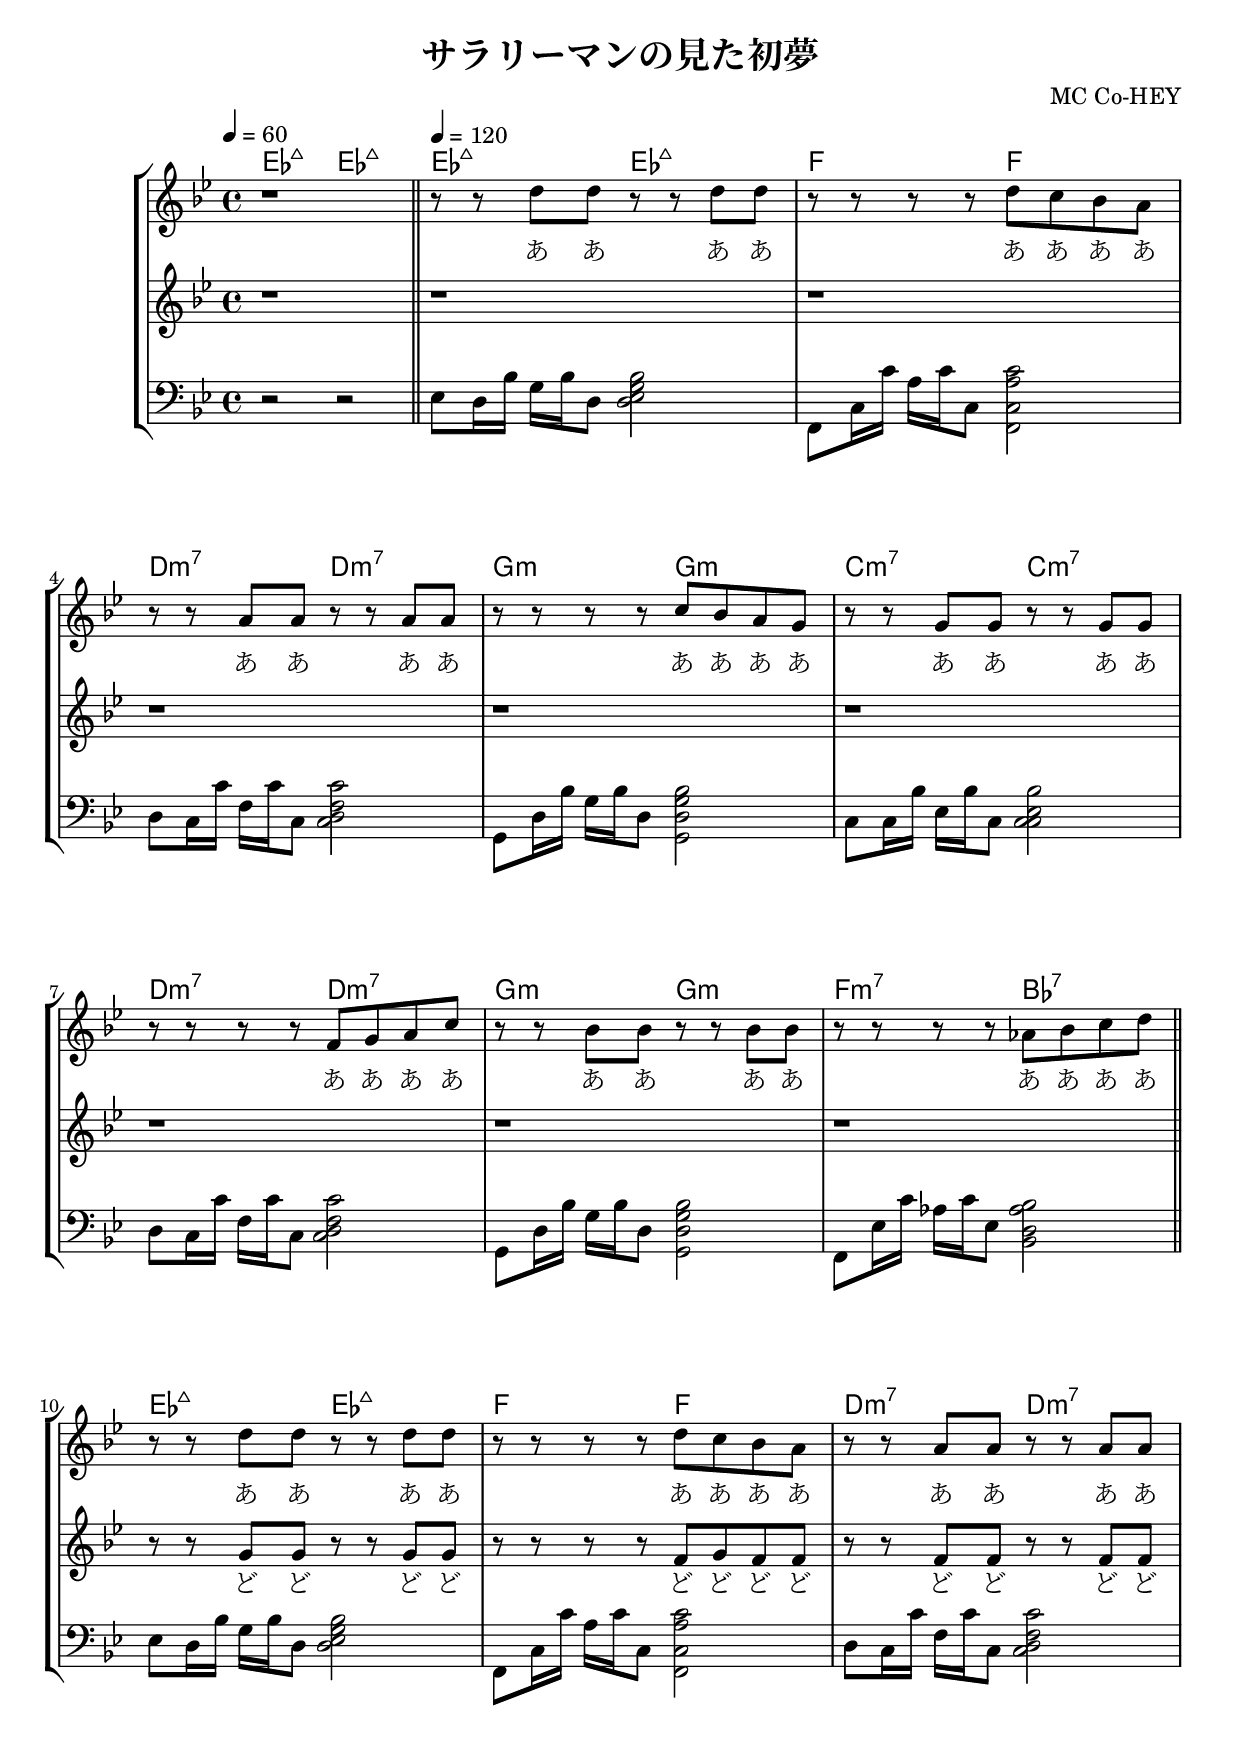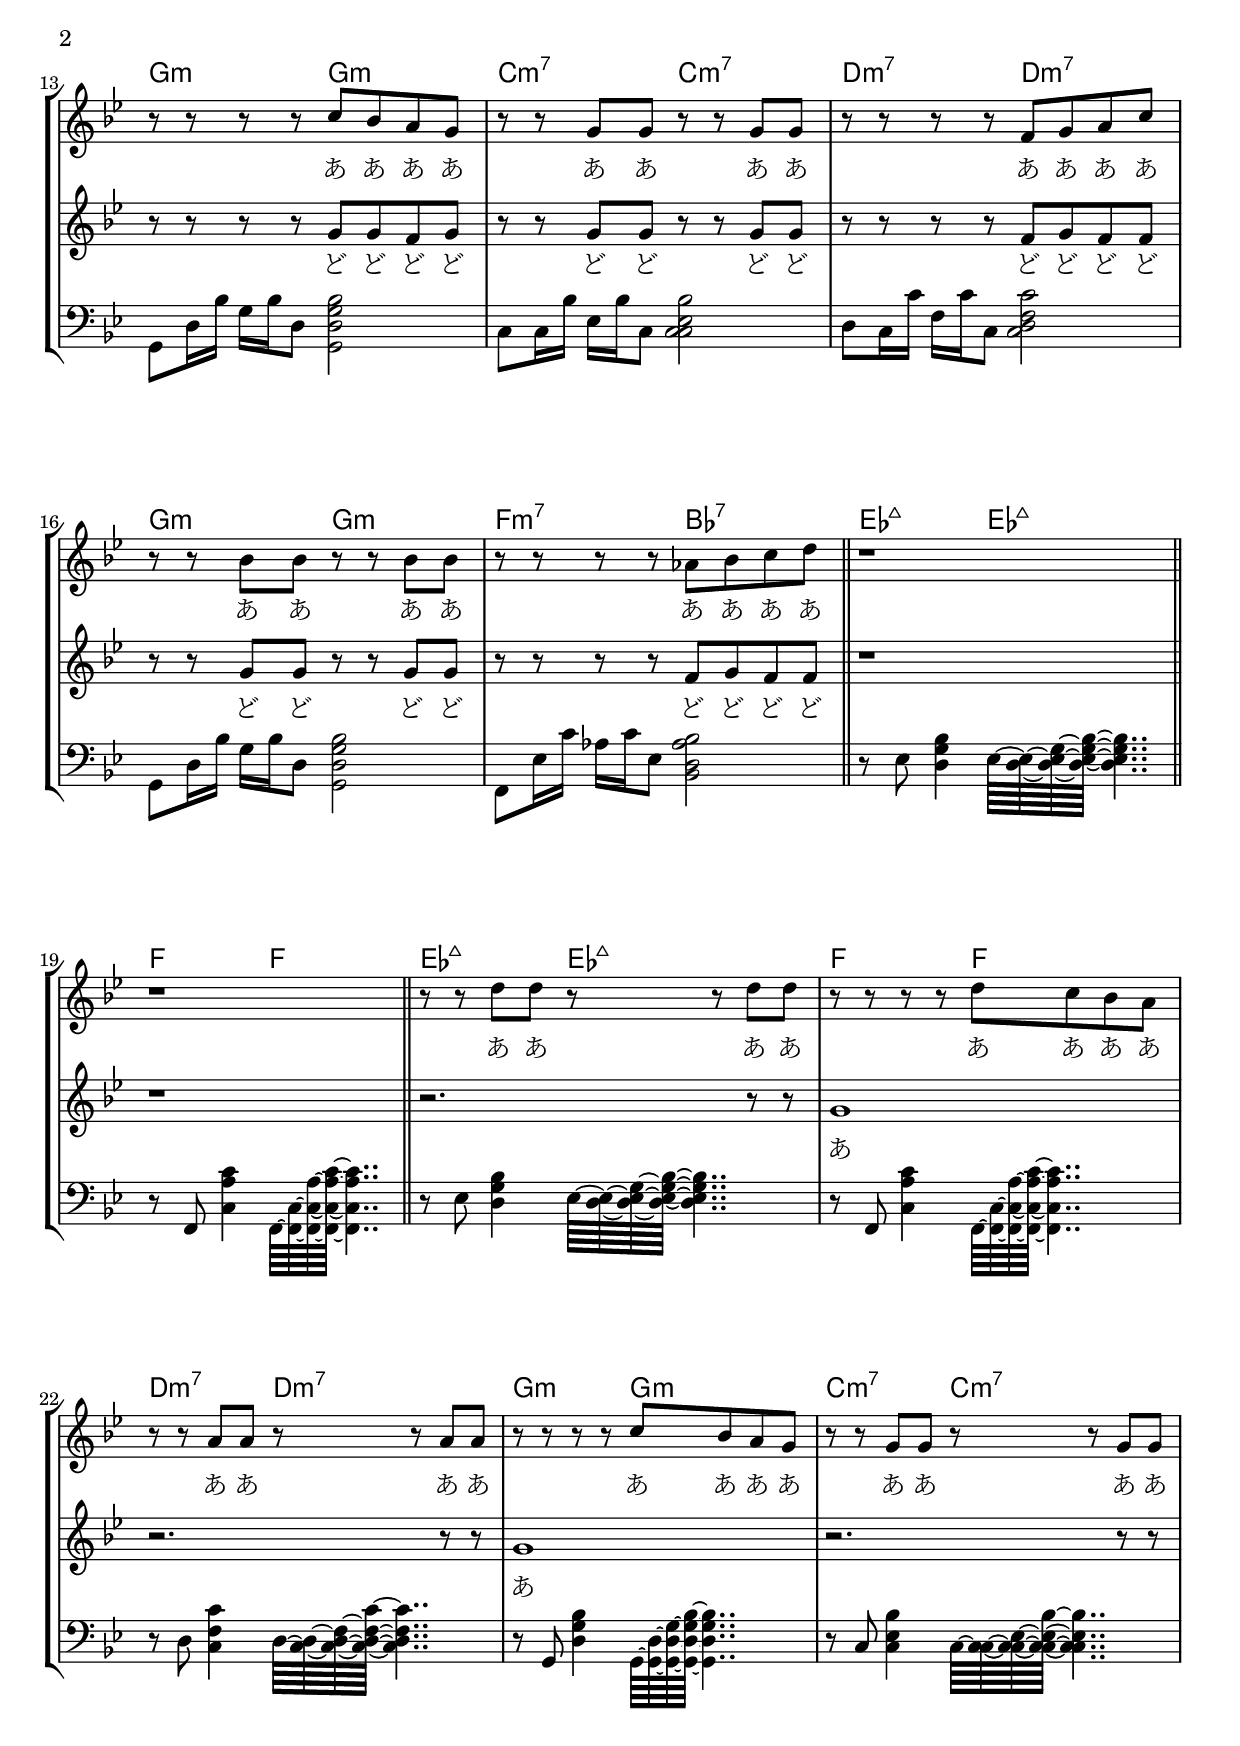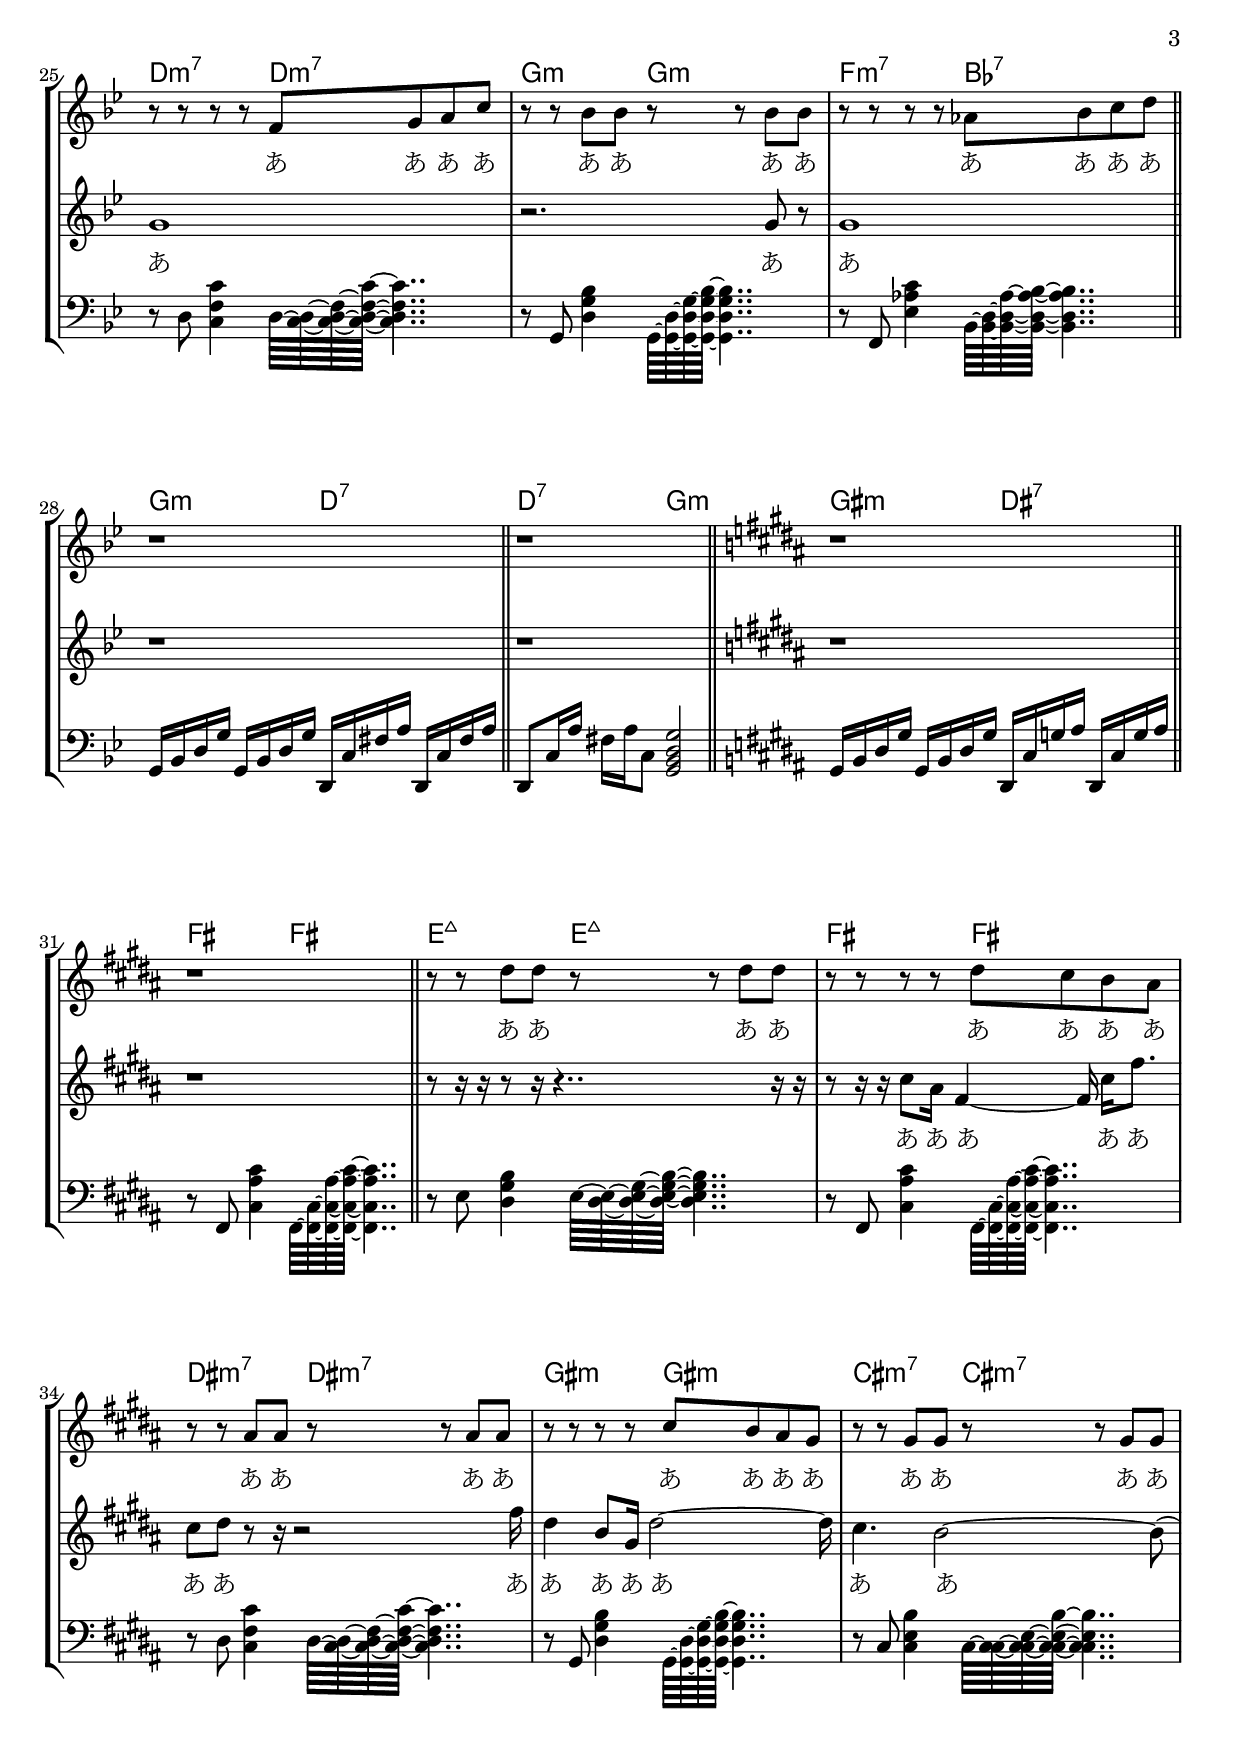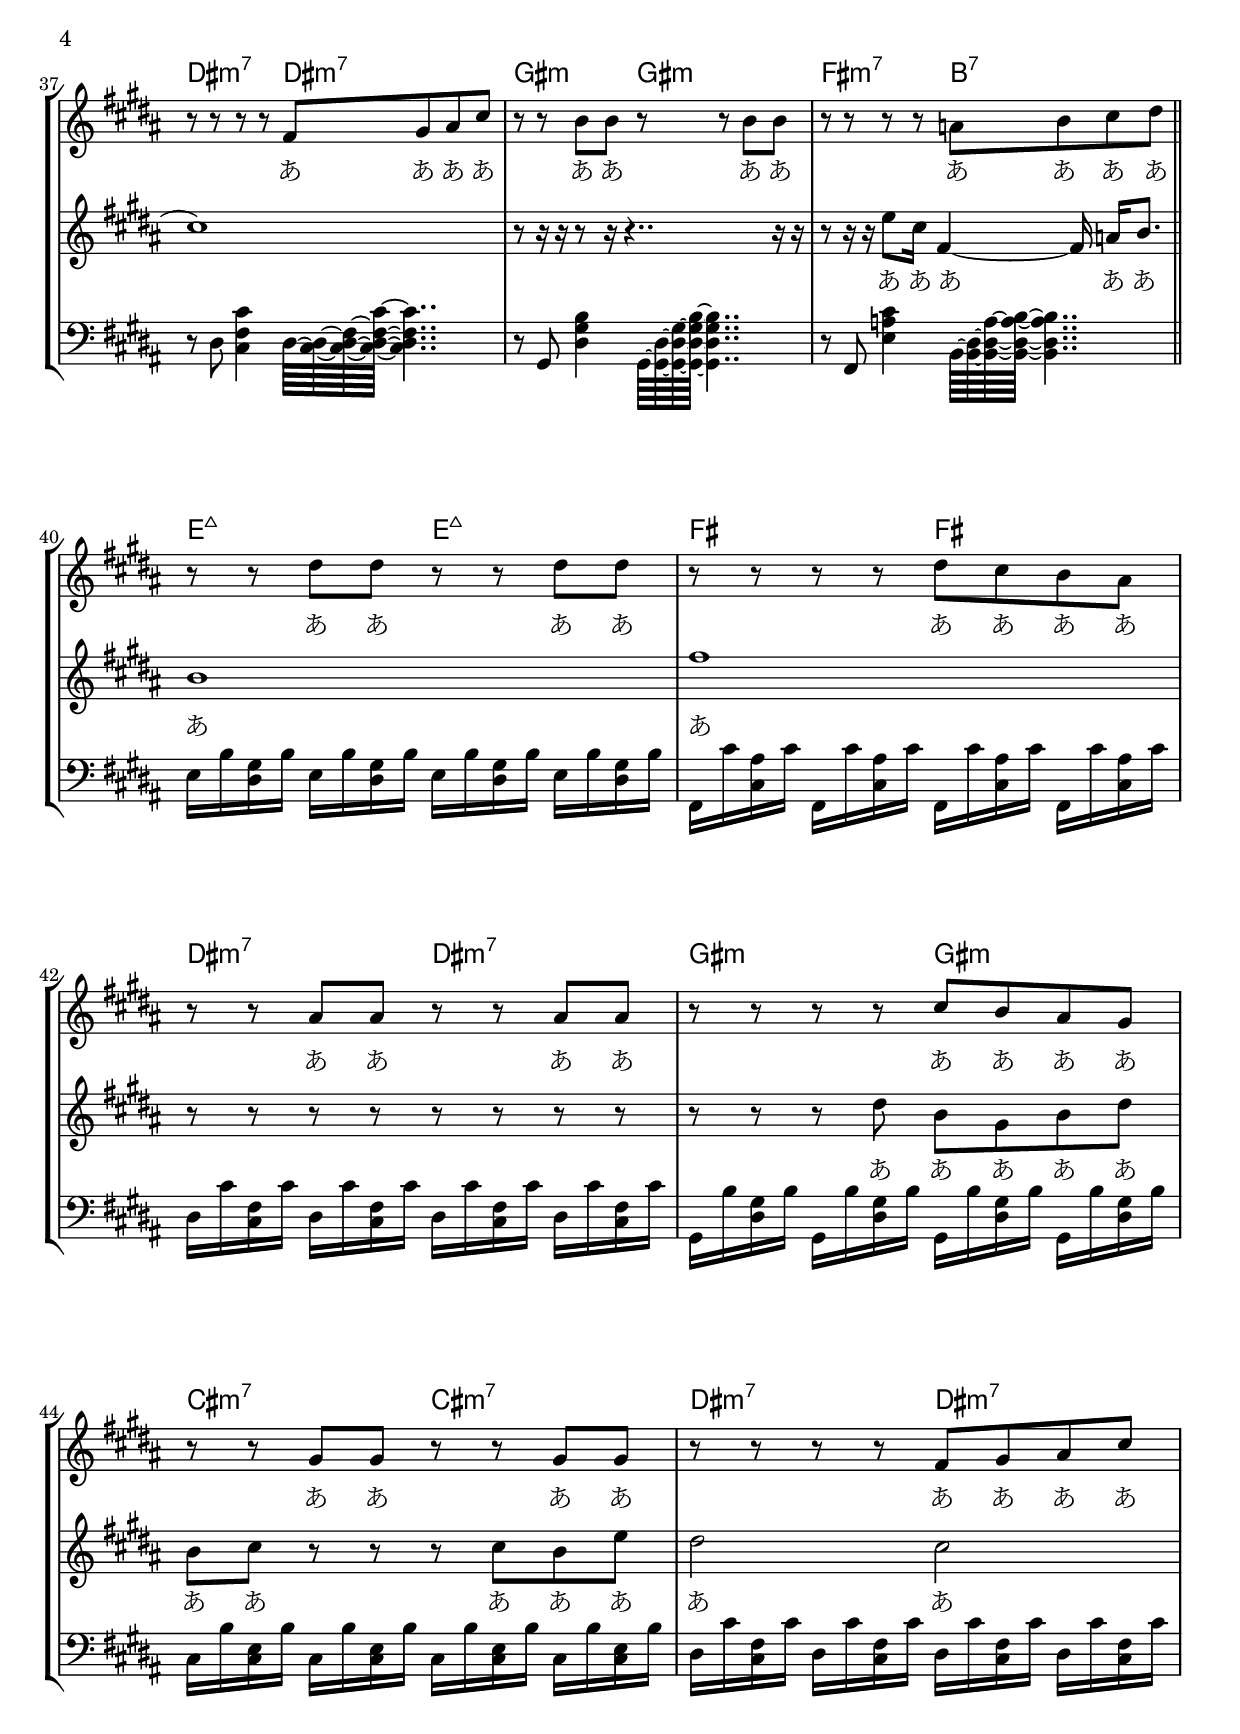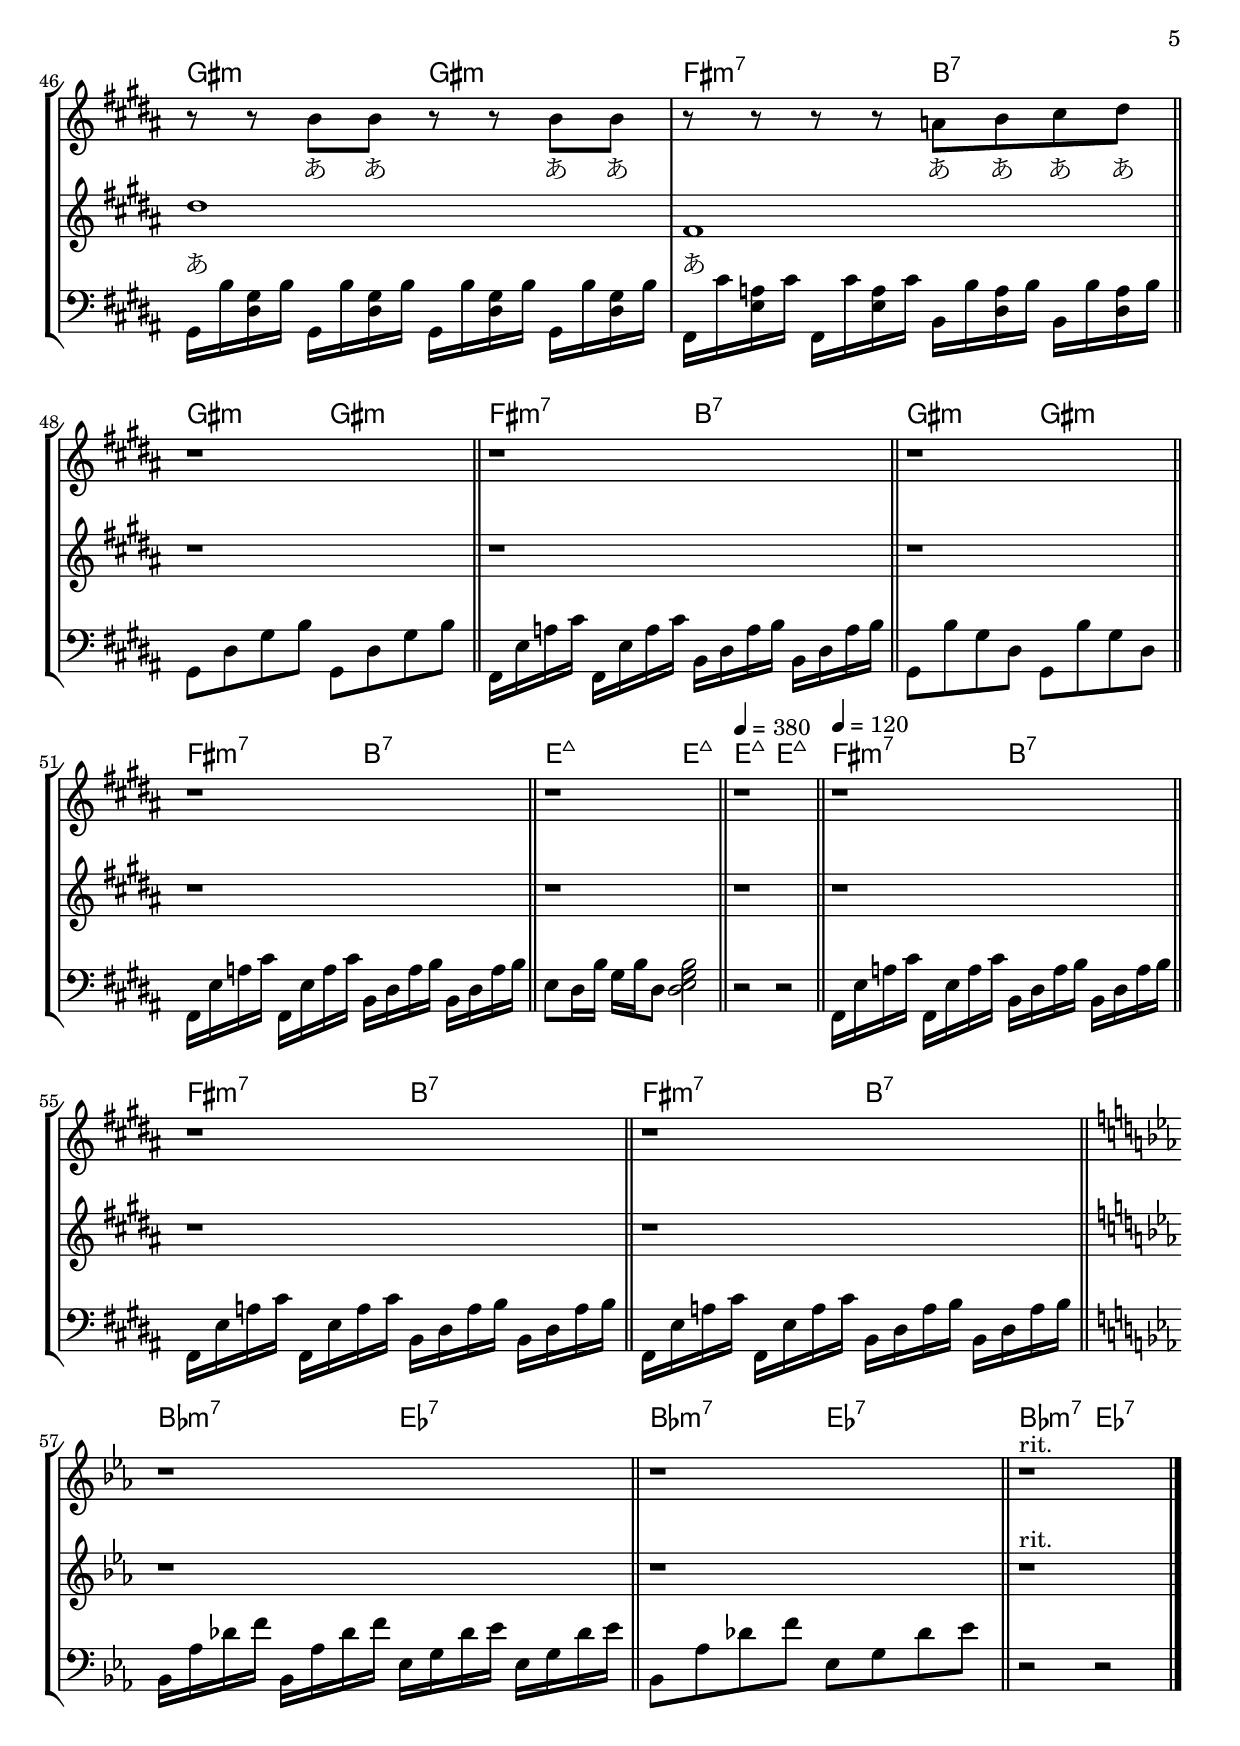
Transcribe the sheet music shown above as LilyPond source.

\version "2.12.1"

\header {
	title = \markup {サラリーマンの見た初夢}
	composer = \markup \center-column {"MC Co-HEY"}
}

harmony = \chordmode {
	es2:maj7 es:maj7 

	es:maj7 es:maj7 f f d:min7 d:min7 g:m g:m c:min7 c:min7 d:min7 d:min7 g:m g:m f:min7 bes:7 

	es:maj7 es:maj7 f f d:min7 d:min7 g:m g:m c:min7 c:min7 d:min7 d:min7 g:m g:m f:min7 bes:7 

	es:maj7 es:maj7 

	f f 

	es:maj7 es:maj7 f f d:min7 d:min7 g:m g:m c:min7 c:min7 d:min7 d:min7 g:m g:m f:min7 bes:7 

	g:m d:7 

	d:7 g:m 

	gis:m dis:7 

	fis fis 

	e:maj7 e:maj7 fis fis dis:min7 dis:min7 gis:m gis:m cis:min7 cis:min7 dis:min7 dis:min7 gis:m gis:m fis:min7 b:7 

	e:maj7 e:maj7 fis fis dis:min7 dis:min7 gis:m gis:m cis:min7 cis:min7 dis:min7 dis:min7 gis:m gis:m fis:min7 b:7 

	gis:m gis:m 

	fis:min7 b:7 

	gis:m gis:m 

	fis:min7 b:7 

	e:maj7 e:maj7 

	e:maj7 e:maj7 

	fis:min7 b:7 

	fis:min7 b:7 

	fis:min7 b:7 

	bes:min7 es:7 

	bes:min7 es:7 

	bes:min7 es:7 
}

melody = {
	\key bes \major
	\tempo 4 = 60
	r1   
	\set Staff.midiInstrument = #"Telephone Ring"
		\tempo 4 = 120
r8  r8  d''8  d''8  r8  r8  d''8  d''8 
	r8  r8  r8  r8  d''8  c''8  bes'8  a'8 
	r8  r8  a'8  a'8  r8  r8  a'8  a'8 
	r8  r8  r8  r8  c''8  bes'8  a'8  g'8 
	r8  r8  g'8  g'8  r8  r8  g'8  g'8 
	r8  r8  r8  r8  f'8  g'8  a'8  c''8 
	r8  r8  bes'8  bes'8  r8  r8  bes'8  bes'8 
	r8  r8  r8  r8  as'8  bes'8  c''8  d''8
	\set Staff.midiInstrument = #"Telephone Ring"
	r8  r8  d''8  d''8  r8  r8  d''8  d''8 
	r8  r8  r8  r8  d''8  c''8  bes'8  a'8 
	r8  r8  a'8  a'8  r8  r8  a'8  a'8 
	r8  r8  r8  r8  c''8  bes'8  a'8  g'8 
	r8  r8  g'8  g'8  r8  r8  g'8  g'8 
	r8  r8  r8  r8  f'8  g'8  a'8  c''8 
	r8  r8  bes'8  bes'8  r8  r8  bes'8  bes'8 
	r8  r8  r8  r8  as'8  bes'8  c''8  d''8
	r1   
	r1   
	\set Staff.midiInstrument = #"Telephone Ring"
	r8  r8  d''8  d''8  r8  r8  d''8  d''8 
	r8  r8  r8  r8  d''8  c''8  bes'8  a'8 
	r8  r8  a'8  a'8  r8  r8  a'8  a'8 
	r8  r8  r8  r8  c''8  bes'8  a'8  g'8 
	r8  r8  g'8  g'8  r8  r8  g'8  g'8 
	r8  r8  r8  r8  f'8  g'8  a'8  c''8 
	r8  r8  bes'8  bes'8  r8  r8  bes'8  bes'8 
	r8  r8  r8  r8  as'8  bes'8  c''8  d''8
	r1   
	r1   
	\key b \major
	r1   
	r1   
	\set Staff.midiInstrument = #"Telephone Ring"
	r8  r8  dis''8  dis''8  r8  r8  dis''8  dis''8 
	r8  r8  r8  r8  dis''8  cis''8  b'8  ais'8 
	r8  r8  ais'8  ais'8  r8  r8  ais'8  ais'8 
	r8  r8  r8  r8  cis''8  b'8  ais'8  gis'8 
	r8  r8  gis'8  gis'8  r8  r8  gis'8  gis'8 
	r8  r8  r8  r8  fis'8  gis'8  ais'8  cis''8 
	r8  r8  b'8  b'8  r8  r8  b'8  b'8 
	r8  r8  r8  r8  a'8  b'8  cis''8  dis''8
	\set Staff.midiInstrument = #"Telephone Ring"
	r8  r8  dis''8  dis''8  r8  r8  dis''8  dis''8 
	r8  r8  r8  r8  dis''8  cis''8  b'8  ais'8 
	r8  r8  ais'8  ais'8  r8  r8  ais'8  ais'8 
	r8  r8  r8  r8  cis''8  b'8  ais'8  gis'8 
	r8  r8  gis'8  gis'8  r8  r8  gis'8  gis'8 
	r8  r8  r8  r8  fis'8  gis'8  ais'8  cis''8 
	r8  r8  b'8  b'8  r8  r8  b'8  b'8 
	r8  r8  r8  r8  a'8  b'8  cis''8  dis''8
	r1   
	r1   
	r1   
	r1   
	r1   
	\tempo 4 = 380
	r1   
	\tempo 4 = 120
	r1   
	r1   
	r1   
	\key es \major
	r1   
	r1   
	r1^"rit." \bar "|."
}

words = \lyricmode {
	
	あ  あ  あ  あ  あ  あ  あ  あ  あ  あ  あ  あ  あ  あ  あ  あ  あ  あ  あ  あ  あ  あ  あ  あ  あ  あ  あ  あ  あ  あ  あ  あ  
	あ  あ  あ  あ  あ  あ  あ  あ  あ  あ  あ  あ  あ  あ  あ  あ  あ  あ  あ  あ  あ  あ  あ  あ  あ  あ  あ  あ  あ  あ  あ  あ  
	
	
	あ  あ  あ  あ  あ  あ  あ  あ  あ  あ  あ  あ  あ  あ  あ  あ  あ  あ  あ  あ  あ  あ  あ  あ  あ  あ  あ  あ  あ  あ  あ  あ  
	
	
	
	
	あ  あ  あ  あ  あ  あ  あ  あ  あ  あ  あ  あ  あ  あ  あ  あ  あ  あ  あ  あ  あ  あ  あ  あ  あ  あ  あ  あ  あ  あ  あ  あ  
	あ  あ  あ  あ  あ  あ  あ  あ  あ  あ  あ  あ  あ  あ  あ  あ  あ  あ  あ  あ  あ  あ  あ  あ  あ  あ  あ  あ  あ  あ  あ  あ  
	
	
	
	
	
	
	
	
	
	
	
	
}

secondmelody = {
	\key bes \major
	\tempo 4 = 60
	r1   
	\tempo 4 = 120
	r1 | r1 | r1 | r1 | r1 | r1 | r1 | r1   
	\set Staff.midiInstrument = #"Melodic Tom"
	r8  r8  g'8  g'8  r8  r8  g'8  g'8 
	r8  r8  r8  r8  f'8  g'8  f'8  f'8 
	r8  r8  f'8  f'8  r8  r8  f'8  f'8 
	r8  r8  r8  r8  g'8  g'8  f'8  g'8 
	r8  r8  g'8  g'8  r8  r8  g'8  g'8 
	r8  r8  r8  r8  f'8  g'8  f'8  f'8 
	r8  r8  g'8  g'8  r8  r8  g'8  g'8 
	r8  r8  r8  r8  f'8  g'8  f'8  f'8
	r1   
	r1   
	\set Staff.midiInstrument = #"Agogo"
	r2.  r8  r8 
	g'1 
	r2.  r8  r8 
	g'1 
	r2.  r8  r8 
	g'1 
	r2.  g'8  r8 
	g'1
	r1   
	r1   
	\key b \major
	r1   
	r1   
	\set Staff.midiInstrument = #"Whistle"
	r8  r16  r16  r8  r16  r4..  r16  r16 
	r8  r16  r16  cis''8  ais'16  fis'4~fis'16  cis''16  fis''8. 
	cis''8  dis''8  r8  r16  r2  fis''16 
	dis''4  b'8  gis'16  dis''2~dis''16 
	cis''4.  b'2~b'8 
	(cis''1) 
	r8  r16  r16  r8  r16  r4..  r16  r16 
	r8  r16  r16  e''8  cis''16  fis'4~fis'16  a'16  b'8.
	\set Staff.midiInstrument = #"Whistle"
	b'1 
	fis''1 
	r8  r8  r8  r8  r8  r8  r8  r8 
	r8  r8  r8  dis''8  b'8  gis'8  b'8  dis''8 
	b'8  cis''8  r8  r8  r8  cis''8  b'8  e''8 
	dis''2  cis''2 
	dis''1 
	fis'1
	r1   
	r1   
	r1   
	r1   
	r1   
	\tempo 4 = 380
	r1   
	\tempo 4 = 120
	r1   
	r1   
	r1   
	\key es \major
	r1   
	r1   
	r1^"rit." \bar "|."
}

secondwords = \lyricmode {
	
	
	ど  ど  ど  ど  ど  ど  ど  ど  ど  ど  ど  ど  ど  ど  ど  ど  ど  ど  ど  ど  ど  ど  ど  ど  ど  ど  ど  ど  ど  ど  ど  ど  
	
	
	あ  あ  あ  あ  あ  
	
	
	
	
	あ  あ  あ  あ  あ  あ  あ  あ  あ  あ  あ  あ  あ  あ  あ  あ  あ  あ  あ  
	あ  あ  あ  あ  あ  あ  あ  あ  あ  あ  あ  あ  あ  あ  あ  あ  
	
	
	
	
	
	
	
	
	
	
	
	
}

tempochange = {
	\tempo 4 = 60
	r1 \bar "||"
	\tempo 4 = 120
	r1 | r1 | r1 | r1 | r1 | r1 | r1 | r1 \bar "||"
	\tempo 4 = 120
	r1 | r1 | r1 | r1 | r1 | r1 | r1 | r1 \bar "||"
	\tempo 4 = 120
	r1 \bar "||"
	\tempo 4 = 120
	r1 \bar "||"
	\tempo 4 = 120
	r1 | r1 | r1 | r1 | r1 | r1 | r1 | r1 \bar "||"
	\tempo 4 = 120
	r1 \bar "||"
	\tempo 4 = 120
	r1 \bar "||"
	\tempo 4 = 120
	r1 \bar "||"
	\tempo 4 = 120
	r1 \bar "||"
	\tempo 4 = 120
	r1 | r1 | r1 | r1 | r1 | r1 | r1 | r1 \bar "||"
	\tempo 4 = 120
	r1 | r1 | r1 | r1 | r1 | r1 | r1 | r1 \bar "||"
	\tempo 4 = 120
	r1 \bar "||"
	\tempo 4 = 120
	r1 \bar "||"
	\tempo 4 = 120
	r1 \bar "||"
	\tempo 4 = 120
	r1 \bar "||"
	\tempo 4 = 120
	r1 \bar "||"
	\tempo 4 = 380
	r1 \bar "||"
	\tempo 4 = 120
	r1 \bar "||"
	\tempo 4 = 120
	r1 \bar "||"
	\tempo 4 = 120
	r1 \bar "||"
	\tempo 4 = 120
	r1 \bar "||"
	\tempo 4 = 120
	r1 \bar "||"
	\tempo 4 = 120
	\tempo 4 = 90 r2 \tempo 4 = 80 r2 \bar "|."
}

mainacc = {
	\clef bass
	\set Staff.midiInstrument = #"Acoustic grand"
	\key bes \major
	\tempo 4 = 60
	r2
	r2
	\bar "||"

	\set Staff.midiInstrument = #"Taiko Drum"
	\tempo 4 = 120
	es8 d16 bes g bes d8
	<es d g bes>2
	f,8 c16 c' a c' c8
	<f, c a c'>2
	d8 c16 c' f c' c8
	<d c f c'>2
	g,8 d16 bes g bes d8
	<g, d g bes>2
	c8 c16 bes es bes c8
	<c c es bes>2
	d8 c16 c' f c' c8
	<d c f c'>2
	g,8 d16 bes g bes d8
	<g, d g bes>2
	f,8 es16 c' as c' es8
	<bes, d as bes>2
	\bar "||"

	\set Staff.midiInstrument = #"Taiko Drum"
	es8 d16 bes g bes d8
	<es d g bes>2
	f,8 c16 c' a c' c8
	<f, c a c'>2
	d8 c16 c' f c' c8
	<d c f c'>2
	g,8 d16 bes g bes d8
	<g, d g bes>2
	c8 c16 bes es bes c8
	<c c es bes>2
	d8 c16 c' f c' c8
	<d c f c'>2
	g,8 d16 bes g bes d8
	<g, d g bes>2
	f,8 es16 c' as c' es8
	<bes, d as bes>2
	\bar "||"

	\set Staff.midiInstrument = #"Taiko Drum"
	r8 es8 <d g bes>4
	es64~ <es~ d~> <es~ d~ g~> <es d g bes>~ <es d g bes>4..
	\bar "||"

	\set Staff.midiInstrument = #"Taiko Drum"
	r8 f,8 <c a c'>4
	f,64~ <f,~ c~> <f,~ c~ a~> <f, c a c'>~ <f, c a c'>4..
	\bar "||"

	\set Staff.midiInstrument = #"Taiko Drum"
	r8 es8 <d g bes>4
	es64~ <es~ d~> <es~ d~ g~> <es d g bes>~ <es d g bes>4..
	r8 f,8 <c a c'>4
	f,64~ <f,~ c~> <f,~ c~ a~> <f, c a c'>~ <f, c a c'>4..
	r8 d8 <c f c'>4
	d64~ <d~ c~> <d~ c~ f~> <d c f c'>~ <d c f c'>4..
	r8 g,8 <d g bes>4
	g,64~ <g,~ d~> <g,~ d~ g~> <g, d g bes>~ <g, d g bes>4..
	r8 c8 <c es bes>4
	c64~ <c~ c~> <c~ c~ es~> <c c es bes>~ <c c es bes>4..
	r8 d8 <c f c'>4
	d64~ <d~ c~> <d~ c~ f~> <d c f c'>~ <d c f c'>4..
	r8 g,8 <d g bes>4
	g,64~ <g,~ d~> <g,~ d~ g~> <g, d g bes>~ <g, d g bes>4..
	r8 f,8 <es as c'>4
	bes,64~ <bes,~ d~> <bes,~ d~ as~> <bes, d as bes>~ <bes, d as bes>4..
	\bar "||"

	\set Staff.midiInstrument = #"Taiko Drum"
	g,16 bes, d g g, bes, d g
	d,16 c fis a d, c fis a
	\bar "||"

	\set Staff.midiInstrument = #"Taiko Drum"
	d,8 c16 a fis a c8
	<g, bes, d g>2
	\bar "||"

	\set Staff.midiInstrument = #"Taiko Drum"
	\key b \major
	gis,16 b, dis gis gis, b, dis gis
	dis,16 cis g ais dis, cis g ais
	\bar "||"

	\set Staff.midiInstrument = #"Taiko Drum"
	r8 fis,8 <cis ais cis'>4
	fis,64~ <fis,~ cis~> <fis,~ cis~ ais~> <fis, cis ais cis'>~ <fis, cis ais cis'>4..
	\bar "||"

	\set Staff.midiInstrument = #"Taiko Drum"
	r8 e8 <dis gis b>4
	e64~ <e~ dis~> <e~ dis~ gis~> <e dis gis b>~ <e dis gis b>4..
	r8 fis,8 <cis ais cis'>4
	fis,64~ <fis,~ cis~> <fis,~ cis~ ais~> <fis, cis ais cis'>~ <fis, cis ais cis'>4..
	r8 dis8 <cis fis cis'>4
	dis64~ <dis~ cis~> <dis~ cis~ fis~> <dis cis fis cis'>~ <dis cis fis cis'>4..
	r8 gis,8 <dis gis b>4
	gis,64~ <gis,~ dis~> <gis,~ dis~ gis~> <gis, dis gis b>~ <gis, dis gis b>4..
	r8 cis8 <cis e b>4
	cis64~ <cis~ cis~> <cis~ cis~ e~> <cis cis e b>~ <cis cis e b>4..
	r8 dis8 <cis fis cis'>4
	dis64~ <dis~ cis~> <dis~ cis~ fis~> <dis cis fis cis'>~ <dis cis fis cis'>4..
	r8 gis,8 <dis gis b>4
	gis,64~ <gis,~ dis~> <gis,~ dis~ gis~> <gis, dis gis b>~ <gis, dis gis b>4..
	r8 fis,8 <e a cis'>4
	b,64~ <b,~ dis~> <b,~ dis~ a~> <b, dis a b>~ <b, dis a b>4..
	\bar "||"

	\set Staff.midiInstrument = #"Taiko Drum"
	e16 b <dis gis> b e b <dis gis> b
	e16 b <dis gis> b e b <dis gis> b
	fis,16 cis' <cis ais> cis' fis, cis' <cis ais> cis'
	fis,16 cis' <cis ais> cis' fis, cis' <cis ais> cis'
	dis16 cis' <cis fis> cis' dis cis' <cis fis> cis'
	dis16 cis' <cis fis> cis' dis cis' <cis fis> cis'
	gis,16 b <dis gis> b gis, b <dis gis> b
	gis,16 b <dis gis> b gis, b <dis gis> b
	cis16 b <cis e> b cis b <cis e> b
	cis16 b <cis e> b cis b <cis e> b
	dis16 cis' <cis fis> cis' dis cis' <cis fis> cis'
	dis16 cis' <cis fis> cis' dis cis' <cis fis> cis'
	gis,16 b <dis gis> b gis, b <dis gis> b
	gis,16 b <dis gis> b gis, b <dis gis> b
	fis,16 cis' <e a> cis' fis, cis' <e a> cis'
	b,16 b <dis a> b b, b <dis a> b
	\bar "||"

	\set Staff.midiInstrument = #"Taiko Drum"
	gis,8 dis8 gis8 b8
	gis,8 dis8 gis8 b8
	\bar "||"

	\set Staff.midiInstrument = #"Taiko Drum"
	fis,16 e a cis' fis, e a cis'
	b,16 dis a b b, dis a b
	\bar "||"

	\set Staff.midiInstrument = #"Taiko Drum"
	gis,8 b gis dis
	gis,8 b gis dis
	\bar "||"

	\set Staff.midiInstrument = #"Taiko Drum"
	fis,16 e a cis' fis, e a cis'
	b,16 dis a b b, dis a b
	\bar "||"

	\set Staff.midiInstrument = #"Taiko Drum"
	e8 dis16 b gis b dis8
	<e dis gis b>2
	\bar "||"

	\set Staff.midiInstrument = #"Acoustic grand"
	\tempo 4 = 380
	r2
	r2
	\bar "||"

	\set Staff.midiInstrument = #"Taiko Drum"
	\tempo 4 = 120
	fis,16 e a cis' fis, e a cis'
	b,16 dis a b b, dis a b
	\bar "||"

	\set Staff.midiInstrument = #"Taiko Drum"
	fis,16 e a cis' fis, e a cis'
	b,16 dis a b b, dis a b
	\bar "||"

	\set Staff.midiInstrument = #"Taiko Drum"
	fis,16 e a cis' fis, e a cis'
	b,16 dis a b b, dis a b
	\bar "||"

	\set Staff.midiInstrument = #"Taiko Drum"
	\key es \major
	bes,16 as des' f' bes, as des' f'
	es16 g des' es' es g des' es'
	\bar "||"

	\set Staff.midiInstrument = #"Telephone Ring"
	bes,8 as8 des'8 f'8
	es8 g8 des'8 es'8
	\bar "||"

	\set Staff.midiInstrument = #"Telephone Ring"
	r2
	r2
	\bar "|."
}

subacc = {
	\clef bass
	\set Staff.midiInstrument = #"Acoustic grand"
	\key bes \major
	\tempo 4 = 60
	r2
	r2
	\bar "||"

	\set Staff.midiInstrument = #"Reverse Cymbal"
	\tempo 4 = 120
	<es d g bes>2
	<es d g bes>2
	<f, c a c'>2
	<f, c a c'>2
	<d c f c'>2
	<d c f c'>2
	<g, d g bes>2
	<g, d g bes>2
	<c c es bes>2
	<c c es bes>2
	<d c f c'>2
	<d c f c'>2
	<g, d g bes>2
	<g, d g bes>2
	<f, es as c'>2
	<bes, d as bes>2
	\bar "||"

	\set Staff.midiInstrument = #"Reverse Cymbal"
	<es d g bes>2
	<es d g bes>2
	<f, c a c'>2
	<f, c a c'>2
	<d c f c'>2
	<d c f c'>2
	<g, d g bes>2
	<g, d g bes>2
	<c c es bes>2
	<c c es bes>2
	<d c f c'>2
	<d c f c'>2
	<g, d g bes>2
	<g, d g bes>2
	<f, es as c'>2
	<bes, d as bes>2
	\bar "||"

	\set Staff.midiInstrument = #"Acoustic grand"
	r2
	r2
	\bar "||"

	\set Staff.midiInstrument = #"Seashore"
	f,4 r4
	f,4 r4
	\bar "||"

	\set Staff.midiInstrument = #"Seashore"
	es4 r4
	es4 r4
	f,4 r4
	f,4 r4
	d4 r4
	d4 r4
	g,4 r4
	g,4 r4
	c4 r4
	c4 r4
	d4 r4
	d4 r4
	g,4 r4
	g,4 r4
	f,4 r4
	bes,4 r4
	\bar "||"

	\set Staff.midiInstrument = #"Acoustic grand"
	r2
	r2
	\bar "||"

	\set Staff.midiInstrument = #"Acoustic grand"
	r2
	r2
	\bar "||"

	\set Staff.midiInstrument = #"Acoustic grand"
	\key b \major
	r2
	r2
	\bar "||"

	\set Staff.midiInstrument = #"FX 7 (echoes)"
	<fis, cis ais cis'>2
	<fis, cis ais cis'>2
	\bar "||"

	\set Staff.midiInstrument = #"FX 7 (echoes)"
	<e dis gis b>2
	<e dis gis b>2
	<fis, cis ais cis'>2
	<fis, cis ais cis'>2
	<dis cis fis cis'>2
	<dis cis fis cis'>2
	<gis, dis gis b>2
	<gis, dis gis b>2
	<cis cis e b>2
	<cis cis e b>2
	<dis cis fis cis'>2
	<dis cis fis cis'>2
	<gis, dis gis b>2
	<gis, dis gis b>2
	<fis, e a cis'>2
	<b, dis a b>2
	\bar "||"

	\set Staff.midiInstrument = #"FX 7 (echoes)"
	<e dis gis b>2
	<e dis gis b>2
	<fis, cis ais cis'>2
	<fis, cis ais cis'>2
	<dis cis fis cis'>2
	<dis cis fis cis'>2
	<gis, dis gis b>2
	<gis, dis gis b>2
	<cis cis e b>2
	<cis cis e b>2
	<dis cis fis cis'>2
	<dis cis fis cis'>2
	<gis, dis gis b>2
	<gis, dis gis b>2
	<fis, e a cis'>2
	<b, dis a b>2
	\bar "||"

	\set Staff.midiInstrument = #"FX 7 (echoes)"
	r2
	r2
	\bar "||"

	\set Staff.midiInstrument = #"Melodic Tom"
	<fis, e a cis'>4 <fis, e a cis'>4
	<b, dis a b>4 <b, dis a b>4
	\bar "||"

	\set Staff.midiInstrument = #"Melodic Tom"
	r2
	r2
	\bar "||"

	\set Staff.midiInstrument = #"Melodic Tom"
	<fis, e a cis'>4 <fis, e a cis'>4
	<b, dis a b>4 <b, dis a b>4
	\bar "||"

	\set Staff.midiInstrument = #"Acoustic grand"
	r2
	r2
	\bar "||"

	\set Staff.midiInstrument = #"Acoustic grand"
	\tempo 4 = 380
	r2
	r2
	\bar "||"

	\set Staff.midiInstrument = #"Melodic Tom"
	\tempo 4 = 120
	<fis, e a cis'>4 <fis, e a cis'>4
	<b, dis a b>4 <b, dis a b>4
	\bar "||"

	\set Staff.midiInstrument = #"Melodic Tom"
	<fis, e a cis'>4 <fis, e a cis'>4
	<b, dis a b>4 <b, dis a b>4
	\bar "||"

	\set Staff.midiInstrument = #"FX 2 (soundtrack)"
	<fis, e a cis'>4 <fis, e a cis'>4
	<b, dis a b>4 <b, dis a b>4
	\bar "||"

	\set Staff.midiInstrument = #"FX 2 (soundtrack)"
	\key es \major
	<bes, as des' f'>4 <bes, as des' f'>4
	<es g des' es'>4 <es g des' es'>4
	\bar "||"

	\set Staff.midiInstrument = #"FX 2 (soundtrack)"
	bes,4 r4
	es4 r4
	\bar "||"

	\set Staff.midiInstrument = #"FX 2 (soundtrack)"
	r2
	r2
	\bar "|."
}

percA = {
	\drummode {
	r2 hho2  \bar "||"
	r2 hho2  |r2 hho2  |r2 hho2  |r2 hho2  |r2 hho2  |r2 hho2  |r2 hho2  |r2 hho2  \bar "||"
	r4 hh8. hh4 r16 hh4  |hh4 hh8 hh4. hh4  |hh4 hh8. hh4 r16 hh4  |hh4 hh8 hh4. hh4  |r4 hh8. hh4 r16 hh4  |hh4 hh8 hh4. hh4  |hh4 hh8. hh4 r16 hh4  |hh4 hh8 hh4. hh4  \bar "||"
	cymr4 cymr4 cymr4 cymr4  \bar "||"
	r2 hho2  \bar "||"
	r2 hho2  |r2 hho2  |r2 hho2  |r2 hho2  |r2 hho2  |r2 hho2  |r2 hho2  |r2 hho2  \bar "||"
	r1 \bar "||"
	cymr4 cymr4 cymr4 cymr4  \bar "||"
	r1 \bar "||"
	hh4 hh4 hh2  \bar "||"
	r2 hho2  |r2 hho2  |r2 hho2  |r2 hho2  |r2 hho2  |r2 hho2  |r2 hho2  |r2 hho2  \bar "||"
	r4 hh8. hh4 r16 hh4  |hh4 hh8 hh4. hh4  |hh4 hh8. hh4 r16 hh4  |hh4 hh8 hh4. hh4  |r4 hh8. hh4 r16 hh4  |hh4 hh8 hh4. hh4  |hh4 hh8. hh4 r16 hh4  |hh4 hh8 hh4. hh4  \bar "||"
	r1 \bar "||"
	r1 \bar "||"
	r1 \bar "||"
	r8 hh2. r8  \bar "||"
	r1 \bar "||"
	r1 \bar "||"
	r1 \bar "||"
	r8 hh2. r8  \bar "||"
	r8 hh2. r8  \bar "||"
	cymr8 cymr16 cymr16 cymr8 cymr16 cymr16 cymr8 cymr16 cymr16 cymr8 cymr8  \bar "||"
	r1 \bar "||"
	r1 \bar "|."
	}
}

percB = {
	\drummode {
	hh8 hh16 hh16 hh8 hh16 hh8 hh4. r16  \bar "||"
	r8 hh16 hh16 hh8 hh16 hh8. hh16 hh16 hh8 hh16 hh16  |hh8 hh16 hh16 hh8 hh16 hh8. hh16 hh16 hh8 hh8  |hh8 hh16 hh16 hh8 hh16 hh8. hh16 hh16 hh8 hh16 hh16  |hh8 hh16 hh16 hh8 hh16 hh8. hh16 hh16 hh8 hh8  |r8 hh16 hh16 hh8 hh16 hh8. hh16 hh16 hh8 hh16 hh16  |hh8 hh16 hh16 hh8 hh16 hh8. hh16 hh16 hh8 hh8  |hh8 hh16 hh16 hh8 hh16 hh8. hh16 hh16 hh8 hh16 hh16  |hh8 hh16 hh16 hh8 hh16 hh8 hh4. r16  \bar "||"
	r8 hhp4 hhp4 hhp4 hhp8  |r8 hhp2 hhp4 hhp8  |r8 hhp4 hhp4 hhp4 hhp8  |r8 hhp2 hhp4 hhp8  |r8 hhp4 hhp4 hhp4 hhp8  |r8 hhp2 hhp4 hhp8  |r8 hhp4 hhp4 hhp4 hhp8  |r8 hhp2 hhp4.  \bar "||"
	r2 sn2  \bar "||"
	hh8 hh16 hh16 hh8 hh16 hh8 hh4. r16  \bar "||"
	r8 hh16 hh16 hh8 hh16 hh8. hh16 hh16 hh8 hh16 hh16  |hh8 hh16 hh16 hh8 hh16 hh8. hh16 hh16 hh8 hh8  |hh8 hh16 hh16 hh8 hh16 hh8. hh16 hh16 hh8 hh16 hh16  |hh8 hh16 hh16 hh8 hh16 hh8. hh16 hh16 hh8 hh8  |r8 hh16 hh16 hh8 hh16 hh8. hh16 hh16 hh8 hh16 hh16  |hh8 hh16 hh16 hh8 hh16 hh8. hh16 hh16 hh8 hh8  |hh8 hh16 hh16 hh8 hh16 hh8. hh16 hh16 hh8 hh16 hh16  |hh8 hh16 hh16 hh8 hh16 hh8 hh4. r16  \bar "||"
	r1 \bar "||"
	r2 sn2  \bar "||"
	r1 \bar "||"
	r4 sn4 r16 sn16 sn16 sn16 sn16 sn16 sn16 sn16  \bar "||"
	r8 hh16 hh16 hh8 hh16 hh8. hh16 hh16 hh8 hh16 hh16  |hh8 hh16 hh16 hh8 hh16 hh8. hh16 hh16 hh8 hh8  |hh8 hh16 hh16 hh8 hh16 hh8. hh16 hh16 hh8 hh16 hh16  |hh8 hh16 hh16 hh8 hh16 hh8. hh16 hh16 hh8 hh8  |r8 hh16 hh16 hh8 hh16 hh8. hh16 hh16 hh8 hh16 hh16  |hh8 hh16 hh16 hh8 hh16 hh8. hh16 hh16 hh8 hh8  |hh8 hh16 hh16 hh8 hh16 hh8. hh16 hh16 hh8 hh16 hh16  |hh8 hh16 hh16 hh8 hh16 hh8 hh4. r16  \bar "||"
	r8 hhp4 hhp4 hhp4 hhp8  |r8 hhp2 hhp4 hhp8  |r8 hhp4 hhp4 hhp4 hhp8  |r8 hhp2 hhp4 hhp8  |r8 hhp4 hhp4 hhp4 hhp8  |r8 hhp2 hhp4 hhp8  |r8 hhp4 hhp4 hhp4 hhp8  |r8 hhp2 hhp4.  \bar "||"
	r1 \bar "||"
	r1 \bar "||"
	r1 \bar "||"
	r4 sn2 sn4  \bar "||"
	r1 \bar "||"
	r1 \bar "||"
	r1 \bar "||"
	r4 sn2 sn4  \bar "||"
	r4 sn2 sn4  \bar "||"
	r4 sn2 sn8 sn16 sn16  \bar "||"
	r1 \bar "||"
	r1 \bar "|."
	}
}

percC = {
	\drummode {
	r4 sn4. sn16 sn8 sn16 sn16 sn16  \bar "||"
	r4 sn2 sn4  |r4 sn2 sn4  |r4 sn2 sn4  |r4 sn2 sn4  |r4 sn2 sn4  |r4 sn2 sn4  |r4 sn2 sn4  |r4 sn4. sn16 sn8 sn16 sn16 sn16  \bar "||"
	r4 sn2 sn8. sn16  |r4 sn2 sn8. sn16  |r4 sn2 sn8. sn16  |r4 sn2 sn8. sn16  |r4 sn2 sn8. sn16  |r4 sn2 sn8. sn16  |r4 sn2 sn8. sn16  |r4 sn2 sn8 sn16 sn16  \bar "||"
	bd2 r8 bd4.  \bar "||"
	r4 sn4. sn16 sn8 sn16 sn16 sn16  \bar "||"
	r4 sn2 sn4  |r4 sn2 sn4  |r4 sn2 sn4  |r4 sn2 sn4  |r4 sn2 sn4  |r4 sn2 sn4  |r4 sn2 sn4  |r4 sn4. sn16 sn8 sn16 sn16 sn16  \bar "||"
	r1 \bar "||"
	bd2 r8 bd4.  \bar "||"
	r1 \bar "||"
	bd8 bd8 bd8 bd8 bd8 bd8 bd8 bd8  \bar "||"
	r4 sn2 sn4  |r4 sn2 sn4  |r4 sn2 sn4  |r4 sn2 sn4  |r4 sn2 sn4  |r4 sn2 sn4  |r4 sn2 sn4  |r4 sn4. sn16 sn8 sn16 sn16 sn16  \bar "||"
	r4 sn2 sn8. sn16  |r4 sn2 sn8. sn16  |r4 sn2 sn8. sn16  |r4 sn2 sn8. sn16  |r4 sn2 sn8. sn16  |r4 sn2 sn8. sn16  |r4 sn2 sn8. sn16  |r4 sn2 sn8 sn16 sn16  \bar "||"
	r1 \bar "||"
	r1 \bar "||"
	r1 \bar "||"
	bd8 bd4. bd4. bd8  \bar "||"
	r1 \bar "||"
	r1 \bar "||"
	r1 \bar "||"
	bd8 bd4. bd4. bd8  \bar "||"
	bd8 bd4. bd4. bd8  \bar "||"
	bd8. bd16 bd8. bd16 bd8. bd16 bd8. bd16  \bar "||"
	r1 \bar "||"
	r1 \bar "|."
	}
}

percD = {
	\drummode {
	bd4. bd8. bd4. r16  \bar "||"
	bd8 bd4 bd4 r16 bd8. bd8  |bd8 bd4 bd4 r16 bd8. bd8  |bd8 bd4 bd4 r16 bd8. bd8  |bd8 bd4 bd4 r16 bd8. bd8  |bd8 bd4 bd4 r16 bd8. bd8  |bd8 bd4 bd4 r16 bd8. bd8  |bd8 bd4 bd4 r16 bd8. bd8  |bd4. bd8. bd4. r16  \bar "||"
	bd4. r16 bd8. bd4 bd8  |bd8 bd4 r16 bd8. bd4 bd8  |bd4. r16 bd8. bd4 bd8  |bd8 bd4 r16 bd8. bd4 bd8  |bd4. r16 bd8. bd4 bd8  |bd8 bd4 r16 bd8. bd4 bd8  |bd4. r16 bd8. bd4 bd8  |bd8 bd4 r16 bd8. bd4 bd8  \bar "||"
	r8. tommh8. tommh2 r8  \bar "||"
	bd4. bd8. bd4. r16  \bar "||"
	bd8 bd4 bd4 r16 bd8. bd8  |bd8 bd4 bd4 r16 bd8. bd8  |bd8 bd4 bd4 r16 bd8. bd8  |bd8 bd4 bd4 r16 bd8. bd8  |bd8 bd4 bd4 r16 bd8. bd8  |bd8 bd4 bd4 r16 bd8. bd8  |bd8 bd4 bd4 r16 bd8. bd8  |bd4. bd8. bd4. r16  \bar "||"
	r1 \bar "||"
	r8. tommh8. tommh2 r8  \bar "||"
	r1 \bar "||"
	r8 hho4 hho2 r8  \bar "||"
	bd8 bd4 bd4 r16 bd8. bd8  |bd8 bd4 bd4 r16 bd8. bd8  |bd8 bd4 bd4 r16 bd8. bd8  |bd8 bd4 bd4 r16 bd8. bd8  |bd8 bd4 bd4 r16 bd8. bd8  |bd8 bd4 bd4 r16 bd8. bd8  |bd8 bd4 bd4 r16 bd8. bd8  |bd4. bd8. bd4. r16  \bar "||"
	bd4. r16 bd8. bd4 bd8  |bd8 bd4 r16 bd8. bd4 bd8  |bd4. r16 bd8. bd4 bd8  |bd8 bd4 r16 bd8. bd4 bd8  |bd4. r16 bd8. bd4 bd8  |bd8 bd4 r16 bd8. bd4 bd8  |bd4. r16 bd8. bd4 bd8  |bd8 bd4 r16 bd8. bd4 bd8  \bar "||"
	r1 \bar "||"
	r1 \bar "||"
	r1 \bar "||"
	r1  \bar "||"
	r1 \bar "||"
	r1 \bar "||"
	r1 \bar "||"
	r1  \bar "||"
	r1  \bar "||"
	r4. tommh2 r8  \bar "||"
	r1 \bar "||"
	r1 \bar "|."
	}
}

percE = {
	\drummode {
	r2. cymc4  \bar "||"
	cymc1  |r1 |r1 |r1 |cymc1  |r1 |r1 |r2. cymc4  \bar "||"
	r1  |r4. r16 hho2 r16  |r1  |r4. r16 hho2 r16  |r1  |r4. r16 hho2 r16  |r1  |r4. r16 hho2 r16  \bar "||"
	r2. toml8 toml8  \bar "||"
	r2. cymc4  \bar "||"
	cymc1  |r1 |r1 |r1 |cymc1  |r1 |r1 |r2. cymc4  \bar "||"
	r1 \bar "||"
	r2. toml8 toml8  \bar "||"
	r1 \bar "||"
	cymc4 cymc4 cymc4 cymc4  \bar "||"
	cymc1  |r1 |r1 |r1 |cymc1  |r1 |r1 |r2. cymc4  \bar "||"
	r1  |r4. r16 hho2 r16  |r1  |r4. r16 hho2 r16  |r1  |r4. r16 hho2 r16  |r1  |r4. r16 hho2 r16  \bar "||"
	r1 \bar "||"
	r1 \bar "||"
	r1 \bar "||"
	cymc1  \bar "||"
	r1 \bar "||"
	r1 \bar "||"
	r1 \bar "||"
	cymc1  \bar "||"
	cymc1  \bar "||"
	r2 r16 toml4. r16  \bar "||"
	r1 \bar "||"
	r1 \bar "|."
	}
}

percF = {
	\drummode {
	r1 \bar "||"
	r1 | r1 | r1 | r1 | r1 | r1 | r1 | r1 \bar "||"
	cymc1  |r1 |r1 |r1 |cymc1  |r1 |r1 |r1 \bar "||"
	hho1  \bar "||"
	r1 \bar "||"
	r1 | r1 | r1 | r1 | r1 | r1 | r1 | r1 \bar "||"
	r1 \bar "||"
	hho1  \bar "||"
	r1 \bar "||"
	r8 tommh2 tommh8. tommh16 tommh8  \bar "||"
	r1 | r1 | r1 | r1 | r1 | r1 | r1 | r1 \bar "||"
	cymc1  |r1 |r1 |r1 |cymc1  |r1 |r1 |r1 \bar "||"
	r1 \bar "||"
	r1 \bar "||"
	r1 \bar "||"
	r4 r16 tommh16 tommh4. tommh4  \bar "||"
	r1 \bar "||"
	r1 \bar "||"
	r1 \bar "||"
	r4 r16 tommh16 tommh4. tommh4  \bar "||"
	r4 r16 tommh16 tommh4. tommh4  \bar "||"
	cymc1  \bar "||"
	r1 \bar "||"
	r1 \bar "|."
	}
}

percG = {
	\drummode {
	r1 \bar "||"
	r1 | r1 | r1 | r1 | r1 | r1 | r1 | r1 \bar "||"
	r1 | r1 | r1 | r1 | r1 | r1 | r1 | r1 \bar "||"
	r1 \bar "||"
	r1 \bar "||"
	r1 | r1 | r1 | r1 | r1 | r1 | r1 | r1 \bar "||"
	r1 \bar "||"
	r1 \bar "||"
	r1 \bar "||"
	r4. toml16 toml2 toml16  \bar "||"
	r1 | r1 | r1 | r1 | r1 | r1 | r1 | r1 \bar "||"
	r1 | r1 | r1 | r1 | r1 | r1 | r1 | r1 \bar "||"
	r1 \bar "||"
	r1 \bar "||"
	r1 \bar "||"
	r4. r16 tomml4. tomml8.  \bar "||"
	r1 \bar "||"
	r1 \bar "||"
	r1 \bar "||"
	r4. r16 tomml4. tomml8.  \bar "||"
	r4. r16 tomml4. tomml8.  \bar "||"
	r1 \bar "||"
	r1 \bar "||"
	r1 \bar "|."
	}
}

percH = {
	\drummode {
	r1 \bar "||"
	r1 | r1 | r1 | r1 | r1 | r1 | r1 | r1 \bar "||"
	r1 | r1 | r1 | r1 | r1 | r1 | r1 | r1 \bar "||"
	r1 \bar "||"
	r1 \bar "||"
	r1 | r1 | r1 | r1 | r1 | r1 | r1 | r1 \bar "||"
	r1 \bar "||"
	r1 \bar "||"
	r1 \bar "||"
	r1 \bar "||"
	r1 | r1 | r1 | r1 | r1 | r1 | r1 | r1 \bar "||"
	r1 | r1 | r1 | r1 | r1 | r1 | r1 | r1 \bar "||"
	r1 \bar "||"
	r1 \bar "||"
	r1 \bar "||"
	r2 r16 toml8 toml4 r16  \bar "||"
	r1 \bar "||"
	r1 \bar "||"
	r1 \bar "||"
	r2 r16 toml8 toml4 r16  \bar "||"
	r2 r16 toml8 toml4 r16  \bar "||"
	r1 \bar "||"
	r1 \bar "||"
	r1 \bar "|."
	}
}

percI = {
	\drummode {
	r1 \bar "||"
	r1 | r1 | r1 | r1 | r1 | r1 | r1 | r1 \bar "||"
	r1 | r1 | r1 | r1 | r1 | r1 | r1 | r1 \bar "||"
	r1 \bar "||"
	r1 \bar "||"
	r1 | r1 | r1 | r1 | r1 | r1 | r1 | r1 \bar "||"
	r1 \bar "||"
	r1 \bar "||"
	r1 \bar "||"
	r1 \bar "||"
	r1 | r1 | r1 | r1 | r1 | r1 | r1 | r1 \bar "||"
	r1 | r1 | r1 | r1 | r1 | r1 | r1 | r1 \bar "||"
	r1 \bar "||"
	r1 \bar "||"
	r1 \bar "||"
	r2 r8 tomfh4 tomfh8  \bar "||"
	r1 \bar "||"
	r1 \bar "||"
	r1 \bar "||"
	r2 r8 tomfh4 tomfh8  \bar "||"
	r2 r8 tomfh4 tomfh8  \bar "||"
	r1 \bar "||"
	r1 \bar "||"
	r1 \bar "|."
	}
}

\score {
	<<
		\new StaffGroup <<
			\new ChordNames {\harmony}
			\new Voice = "melody" {\melody}
			\new Lyrics \lyricsto "melody" \words
			\new Voice = "secondmelody" {\secondmelody}
			\new Lyrics \lyricsto "secondmelody" \secondwords
			\new Staff = "mainacc" {\mainacc}
		>>
	>>
	\layout { }
}
